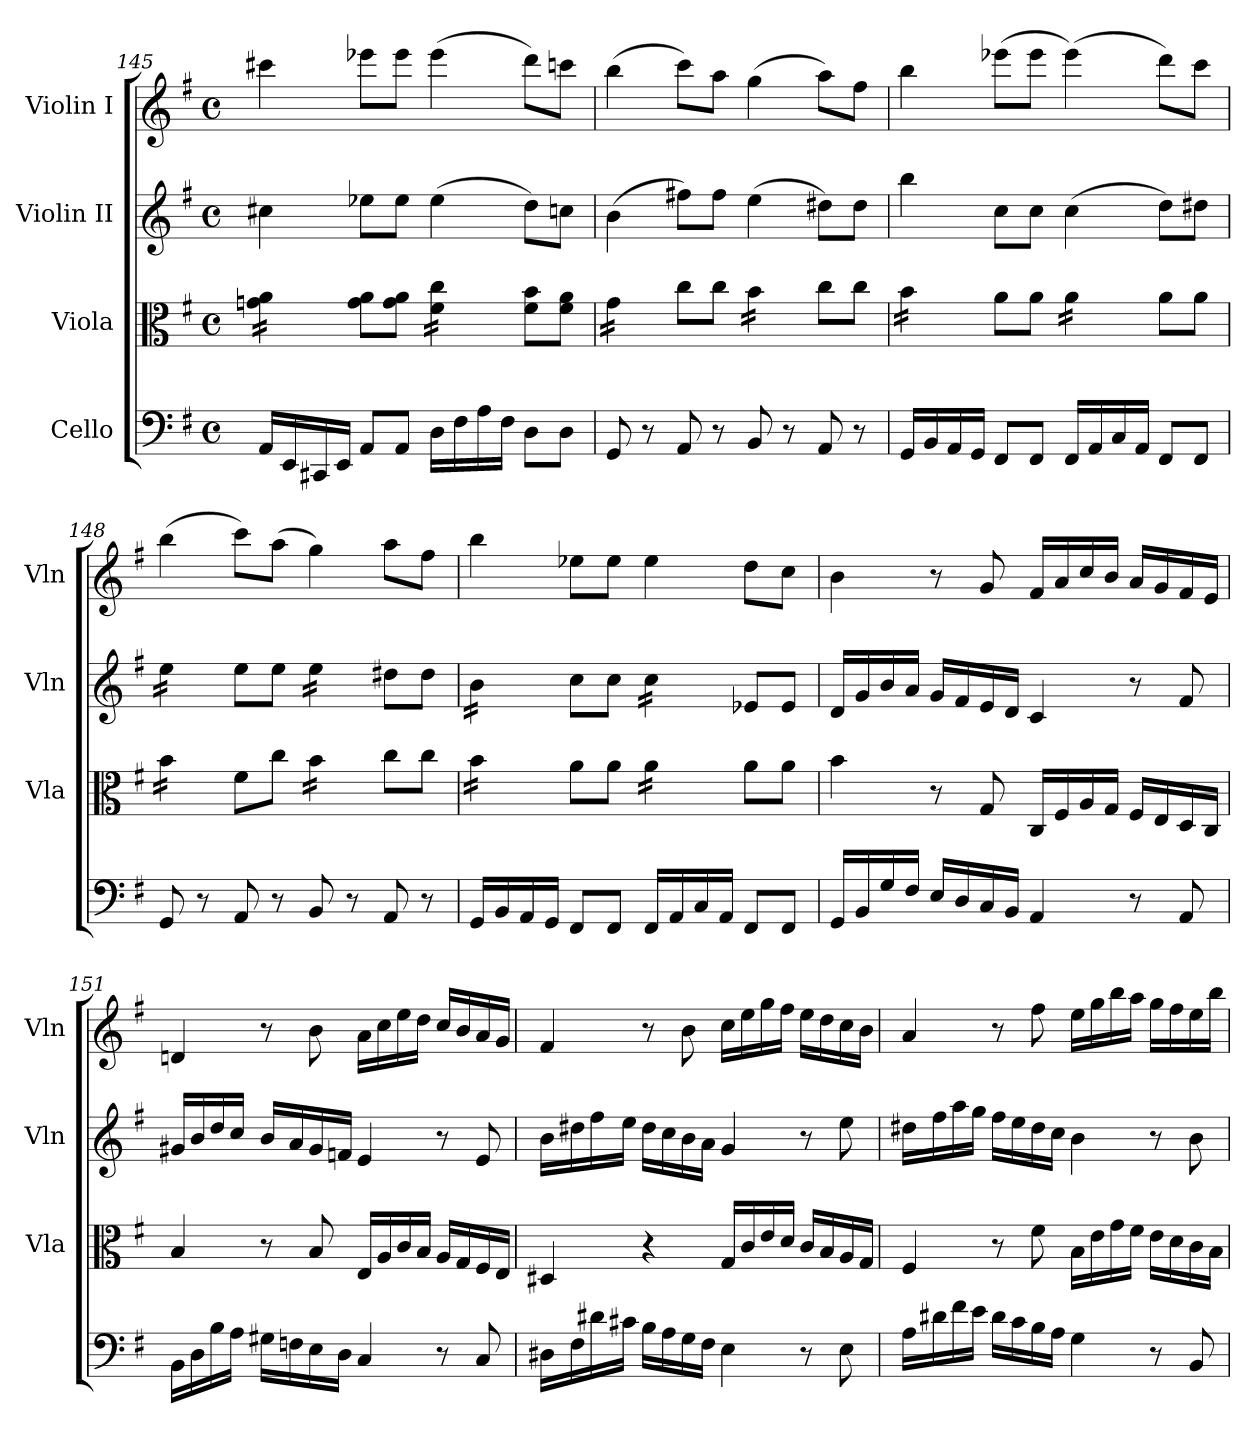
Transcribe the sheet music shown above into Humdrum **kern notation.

**kern	**kern	**kern	**kern
*part4	*part3	*part2	*part1
*staff4	*staff3	*staff2	*staff1
*I"Cello	*I"Viola	*I"Violin II	*I"Violin I
*	*I'Vla	*I'Vln	*I'Vln
*clefF4	*clefC3	*clefG2	*clefG2
*k[f#]	*k[f#]	*k[f#]	*k[f#]
*M4/4	*M4/4	*M4/4	*M4/4
*met(c)	*met(c)	*met(c)	*met(c)
=145	=145	=145	=145
*	*tremolo	*	*
16AA/LL	16gn\ 16a\LL	4cc#X\	4ccc#X\
16EE/	16gn\ 16a\	.	.
16CC#X/	16gn\ 16a\	.	.
16EE/JJ	16gn\ 16a\JJ	.	.
*	*Xtremolo	*	*
8AA/L	8g\ 8a\L	8ee-X\L	8eee-X\L
8AA/J	8g\ 8a\J	8ee-\J	8eee-\J
*	*tremolo	*	*
16D\LL	16f#\ 16cc\LL	(>4ee-\	(>4eee-\
16F#\	16f#\ 16cc\	.	.
16A\	16f#\ 16cc\	.	.
16F#\JJ	16f#\ 16cc\JJ	.	.
*	*Xtremolo	*	*
8D\L	8f#\ 8b\L	8dd\L)	8ddd\L)
8D\J	8f#\ 8a\J	8ccn\J	8cccn\J
=146	=146	=146	=146
*	*tremolo	*	*
8GG/	16g\LL	(>4b\	(>4bb\
.	16g\	.	.
8r	16g\	.	.
.	16g\JJ	.	.
*	*Xtremolo	*	*
8AA/	8cc\L	8ff#X\L)	8ccc\L)
8r	8cc\J	8ff#\J	8aa\J
*	*tremolo	*	*
8BB/	16b\LL	(>4ee\	(>4gg\
.	16b\	.	.
8r	16b\	.	.
.	16b\JJ	.	.
*	*Xtremolo	*	*
8AA/	8cc\L	8dd#X\L)	8aa\L)
8r	8cc\J	8dd#\J	8ff#\J
=147	=147	=147	=147
*	*tremolo	*	*
16GG/LL	16b\LL	4bb\	4bb\
16BB/	16b\	.	.
16AA/	16b\	.	.
16GG/JJ	16b\JJ	.	.
*	*Xtremolo	*	*
8FF#/L	8a\L	8cc\L	(>8eee-X\L
8FF#/J	8a\J	8cc\J	8eee-\J
*	*tremolo	*	*
16FF#/LL	16a\LL	(>4cc\	(>4eee-\)
16AA/	16a\	.	.
16C/	16a\	.	.
16AA/JJ	16a\JJ	.	.
*	*Xtremolo	*	*
8FF#/L	8a\L	8dd\L)	8ddd\L)
8FF#/J	8a\J	8dd#X\J	8ccc\J
!!LO:PB:g=z
=148	=148	=148	=148
*	*tremolo	*	*
*	*	*tremolo	*
8GG/	16b\LL	16ee\LL	(>4bb\
.	16b\	16ee\	.
8r	16b\	16ee\	.
.	16b\JJ	16ee\JJ	.
*	*	*Xtremolo	*
*	*Xtremolo	*	*
8AA/	8f#\L	8ee\L	8ccc\L)
8r	8cc\J	8ee\J	(>8aa\J
*	*tremolo	*	*
*	*	*tremolo	*
8BB/	16b\LL	16ee\LL	4gg\)
.	16b\	16ee\	.
8r	16b\	16ee\	.
.	16b\JJ	16ee\JJ	.
*	*	*Xtremolo	*
*	*Xtremolo	*	*
8AA/	8cc\L	8dd#X\L	8aa\L
8r	8cc\J	8dd#\J	8ff#\J
=149	=149	=149	=149
*	*tremolo	*	*
*	*	*tremolo	*
16GG/LL	16b\LL	16b\LL	4bb\
16BB/	16b\	16b\	.
16AA/	16b\	16b\	.
16GG/JJ	16b\JJ	16b\JJ	.
*	*	*Xtremolo	*
*	*Xtremolo	*	*
8FF#/L	8a\L	8cc\L	8ee-X\L
8FF#/J	8a\J	8cc\J	8ee-\J
*	*tremolo	*	*
*	*	*tremolo	*
16FF#/LL	16a\LL	16cc\LL	4ee-\
16AA/	16a\	16cc\	.
16C/	16a\	16cc\	.
16AA/JJ	16a\JJ	16cc\JJ	.
*	*	*Xtremolo	*
*	*Xtremolo	*	*
8FF#/L	8a\L	8e-X/L	8dd\L
8FF#/J	8a\J	8e-/J	8cc\J
=150	=150	=150	=150
16GG/LL	4b\	16d/LL	4b\
16BB/	.	16g/	.
16G/	.	16b/	.
16F#/JJ	.	16a/JJ	.
16E/LL	8r	16g/LL	8r
16D/	.	16f#/	.
16C/	8G/	16e/	8g/
16BB/JJ	.	16d/JJ	.
4AA/	16C/LL	4c/	16f#/LL
.	16F#/	.	16a/
.	16A/	.	16cc/
.	16G/JJ	.	16b/JJ
8r	16F#/LL	8r	16a/LL
.	16E/	.	16g/
8AA/	16D/	8f#/	16f#/
.	16C/JJ	.	16e/JJ
=151	=151	=151	=151
16BB\LL	4B/	16g#X/LL	4dn/
16D\	.	16b/	.
16B\	.	16dd/	.
16A\JJ	.	16cc/JJ	.
16G#X\LL	8r	16b/LL	8r
16Fn\	.	16a/	.
16E\	8B/	16g#/	8b\
16D\JJ	.	16fn/JJ	.
4C/	16E/LL	4e/	16a\LL
.	16A/	.	16cc\
.	16c/	.	16ee\
.	16B/JJ	.	16dd\JJ
8r	16A/LL	8r	16cc/LL
.	16G/	.	16b/
8C/	16F#/	8e/	16a/
.	16E/JJ	.	16g/JJ
=152	=152	=152	=152
16D#X\LL	4D#X/	16b\LL	4f#/
16F#\	.	16dd#X\	.
16d#X\	.	16ff#\	.
16c#X\JJ	.	16ee\JJ	.
16B\LL	4r	16dd#\LL	8r
16A\	.	16cc\	.
16G\	.	16b\	8b\
16F#\JJ	.	16a\JJ	.
4E\	16G/LL	4g/	16cc\LL
.	16c/	.	16ee\
.	16e/	.	16gg\
.	16d/JJ	.	16ff#\JJ
8r	16c/LL	8r	16ee\LL
.	16B/	.	16dd\
8E\	16A/	8ee\	16cc\
.	16G/JJ	.	16b\JJ
!!LO:LB:g=z
=153	=153	=153	=153
16A\LL	4F#/	16dd#X\LL	4a/
16d#X\	.	16ff#\	.
16f#\	.	16aa\	.
16e\JJ	.	16gg\JJ	.
16d#\LL	8r	16ff#\LL	8r
16c\	.	16ee\	.
16B\	8f#\	16dd#\	8ff#\
16A\JJ	.	16cc\JJ	.
4G\	16B\LL	4b\	16ee\LL
.	16e\	.	16gg\
.	16g\	.	16bb\
.	16f#\JJ	.	16aa\JJ
8r	16e\LL	8r	16gg\LL
.	16d\	.	16ff#\
8BB/	16c\	8b\	16ee\
.	16B\JJ	.	16bb\JJ
=	=	=	=
*-	*-	*-	*-
